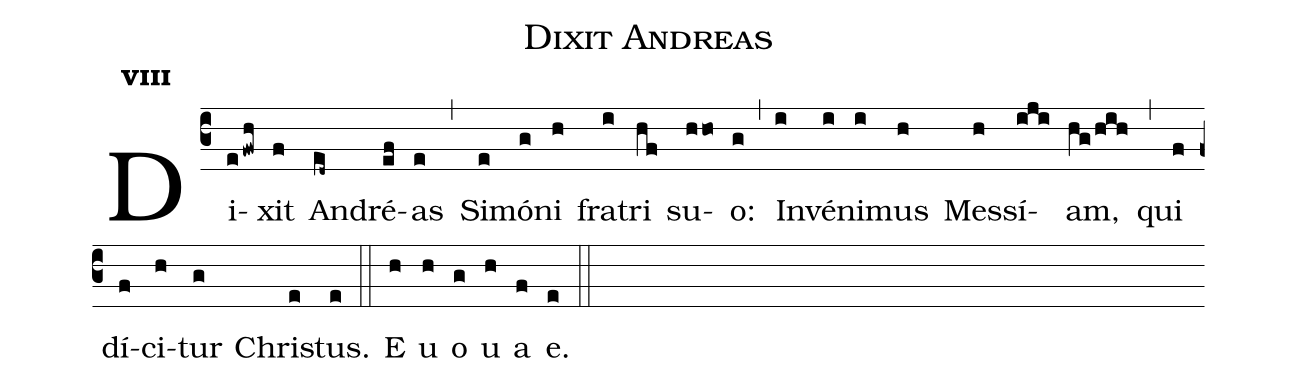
name:Dixit Andreas;
office-part:Antiphona;
mode:8;
%%
initial-style: 1;
name: Dixit Andreas;
book: Antiphonae & Responsoria/Tomus IV, p. 91;
occasion: Dominica II per Annum;
office-part: Vesperae Ant Mb;
annotation: 8g;
centering-scheme: english;
font: OFLSortsMillGoudy;
height: 11;
width: 4.5;
%%
(c3)Di(efwh)xit(f) An(ed~)dré(ef)as(e) (,) Si(e)mó(g)ni(h) fra(i)tri(hf) su(hho)o:(g) (,) In(i)vé(i)ni(i)mus(h) Mes(h)sí(iji)am,(hg/hih) (,) qui(f) dí(f)ci(h)tur(g) Chri(e)stus.(e) (::) E(h) u(h) o(g) u(h) a(f) e.(e) (::)
